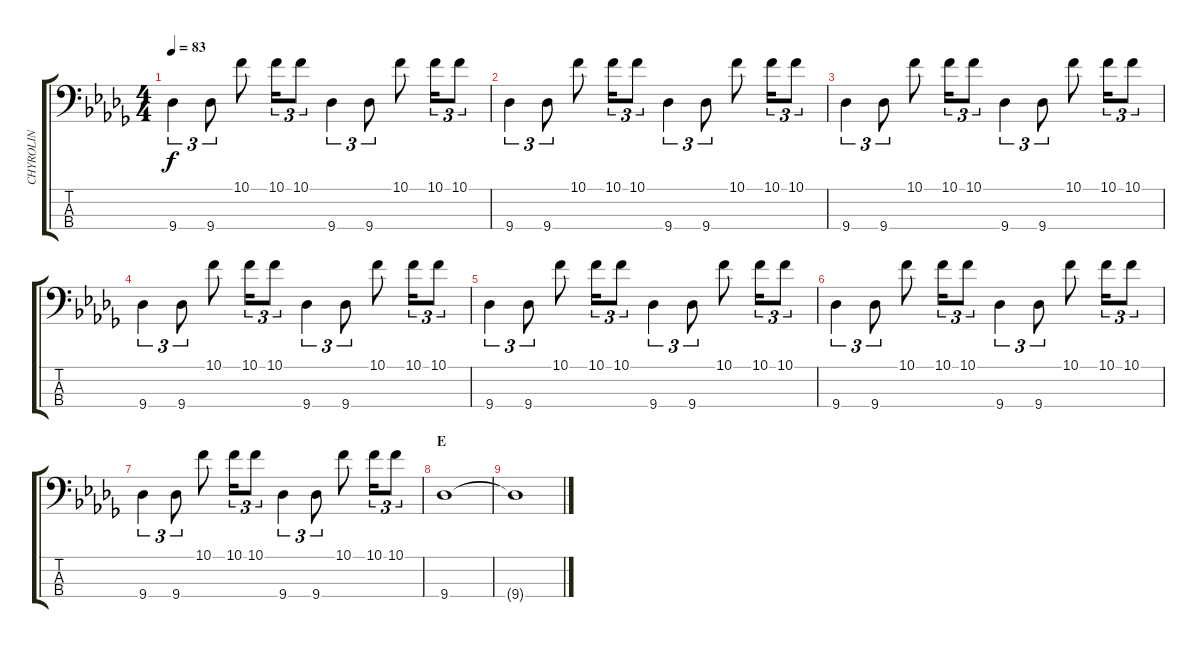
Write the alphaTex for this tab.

\track ("CHYROLIN" "CHYROLIN") {instrument electricbassfinger}
\staff {score tabs}
\tuning (G2 D2 A1 E1) {hide}
\ts (4 4)
\tempo 83
\clef f4
\ks db
9.4.4{tu (3 2) dy f} 9.4.8{tu (3 2)} 10.1.8 10.1.16{tu (3 2)} 10.1.8{tu (3 2)} 9.4.4{tu (3 2)} 9.4.8{tu (3 2)} 10.1.8 10.1.16{tu (3 2)} 10.1.8{tu (3 2)} |
9.4.4{tu (3 2)} 9.4.8{tu (3 2)} 10.1.8 10.1.16{tu (3 2)} 10.1.8{tu (3 2)} 9.4.4{tu (3 2)} 9.4.8{tu (3 2)} 10.1.8 10.1.16{tu (3 2)} 10.1.8{tu (3 2)} |
9.4.4{tu (3 2)} 9.4.8{tu (3 2)} 10.1.8 10.1.16{tu (3 2)} 10.1.8{tu (3 2)} 9.4.4{tu (3 2)} 9.4.8{tu (3 2)} 10.1.8 10.1.16{tu (3 2)} 10.1.8{tu (3 2)} |
9.4.4{tu (3 2)} 9.4.8{tu (3 2)} 10.1.8 10.1.16{tu (3 2)} 10.1.8{tu (3 2)} 9.4.4{tu (3 2)} 9.4.8{tu (3 2)} 10.1.8 10.1.16{tu (3 2)} 10.1.8{tu (3 2)} |
9.4.4{tu (3 2)} 9.4.8{tu (3 2)} 10.1.8 10.1.16{tu (3 2)} 10.1.8{tu (3 2)} 9.4.4{tu (3 2)} 9.4.8{tu (3 2)} 10.1.8 10.1.16{tu (3 2)} 10.1.8{tu (3 2)} |
9.4.4{tu (3 2)} 9.4.8{tu (3 2)} 10.1.8 10.1.16{tu (3 2)} 10.1.8{tu (3 2)} 9.4.4{tu (3 2)} 9.4.8{tu (3 2)} 10.1.8 10.1.16{tu (3 2)} 10.1.8{tu (3 2)} |
9.4.4{tu (3 2)} 9.4.8{tu (3 2)} 10.1.8 10.1.16{tu (3 2)} 10.1.8{tu (3 2)} 9.4.4{tu (3 2)} 9.4.8{tu (3 2)} 10.1.8 10.1.16{tu (3 2)} 10.1.8{tu (3 2)} |
\section ("" "E")
9.4.1 |
9.4{t}.1
